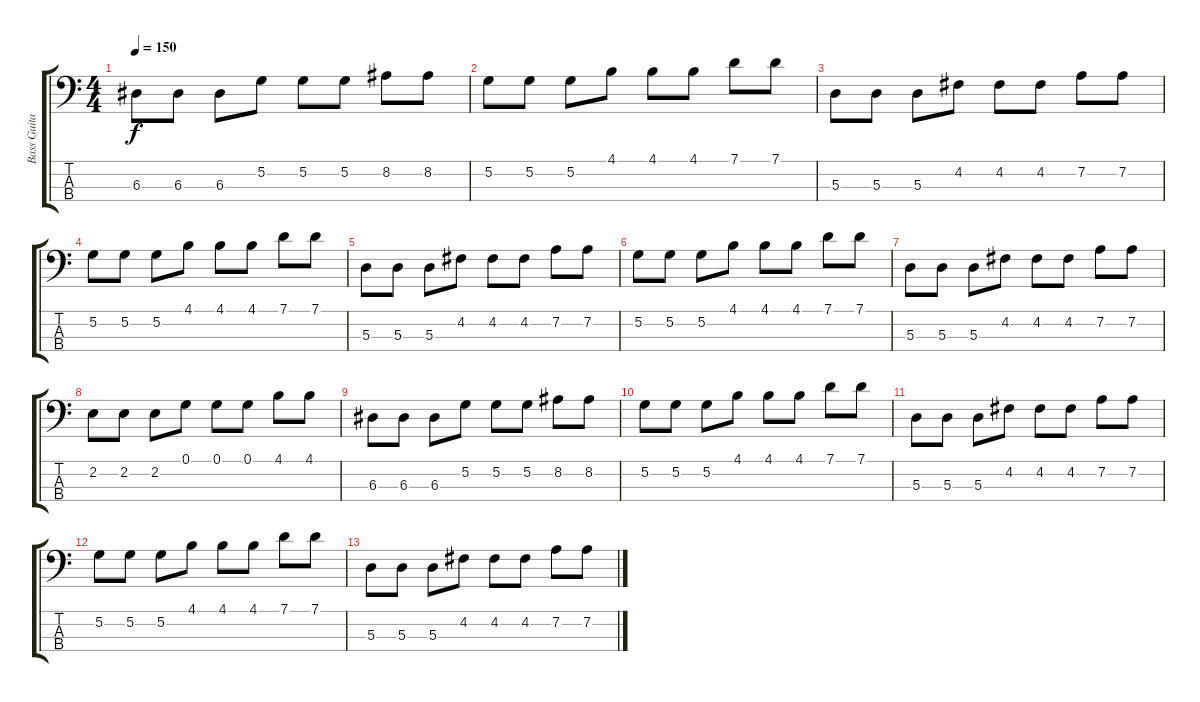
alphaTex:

\track ("Bass Guitar" "Bass Guita") {instrument electricbassfinger}
\staff {score tabs}
\tuning (G2 D2 A1 E1) {hide}
\ts (4 4)
\tempo 150
\clef f4
\ks c
6.3.8{dy f} 6.3.8 6.3.8 5.2.8 5.2.8 5.2.8 8.2.8 8.2.8 |
5.2.8 5.2.8 5.2.8 4.1.8 4.1.8 4.1.8 7.1.8 7.1.8 |
5.3.8 5.3.8 5.3.8 4.2.8 4.2.8 4.2.8 7.2.8 7.2.8 |
5.2.8 5.2.8 5.2.8 4.1.8 4.1.8 4.1.8 7.1.8 7.1.8 |
5.3.8 5.3.8 5.3.8 4.2.8 4.2.8 4.2.8 7.2.8 7.2.8 |
5.2.8 5.2.8 5.2.8 4.1.8 4.1.8 4.1.8 7.1.8 7.1.8 |
5.3.8 5.3.8 5.3.8 4.2.8 4.2.8 4.2.8 7.2.8 7.2.8 |
2.2.8 2.2.8 2.2.8 0.1.8 0.1.8 0.1.8 4.1.8 4.1.8 |
6.3.8 6.3.8 6.3.8 5.2.8 5.2.8 5.2.8 8.2.8 8.2.8 |
5.2.8 5.2.8 5.2.8 4.1.8 4.1.8 4.1.8 7.1.8 7.1.8 |
5.3.8 5.3.8 5.3.8 4.2.8 4.2.8 4.2.8 7.2.8 7.2.8 |
5.2.8 5.2.8 5.2.8 4.1.8 4.1.8 4.1.8 7.1.8 7.1.8 |
5.3.8 5.3.8 5.3.8 4.2.8 4.2.8 4.2.8 7.2.8 7.2.8
